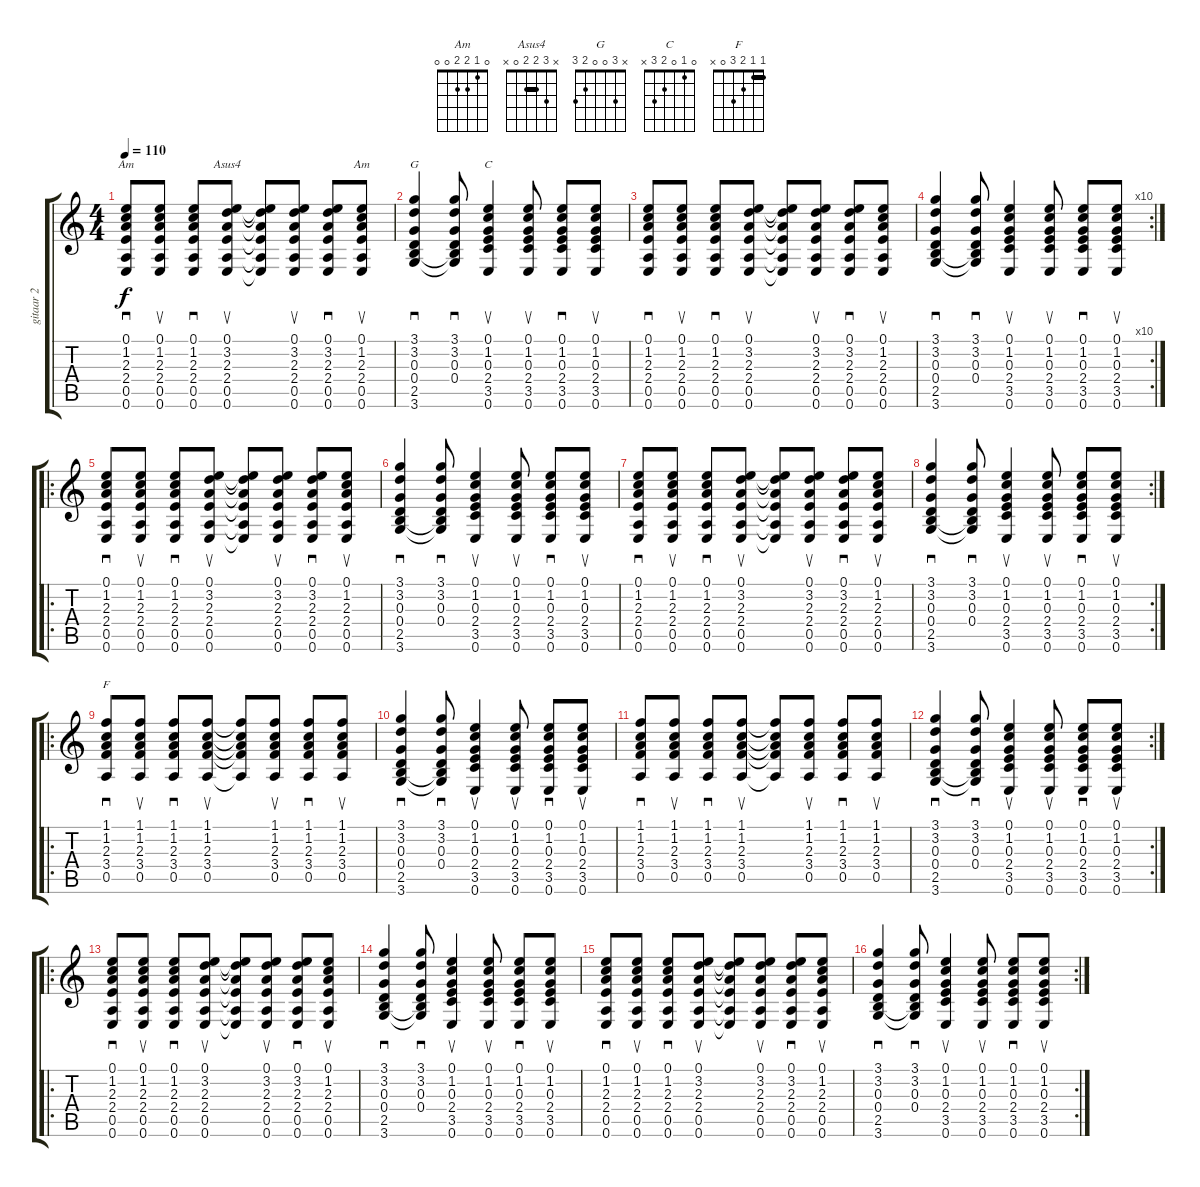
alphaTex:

\track ("gitaar 2" "gitaar 2") {instrument electricguitarjazz}
\staff {score tabs}
\tuning (E4 B3 G3 D3 A2 E2) {hide}
\chord ("Am" x 1 2 2 0 x)
\chord ("Asus4" x 3 2 2 0 x) {barre 2}
\chord ("Am" 0 1 2 2 0 0)
\chord ("G" x 3 0 0 2 3)
\chord ("C" 0 1 0 2 3 x)
\chord ("F" 1 1 2 3 0 x) {barre 1}
\ts (4 4)
\tempo 110
\clef g2
\ks c
(0.1 1.2 2.3 2.4 0.5 0.6).8{sd ch "Am" dy f instrument electricguitarjazz} (0.1 1.2 2.3 2.4 0.5 0.6).8{su} (0.1 1.2 2.3 2.4 0.5 0.6).8{sd} (0.1 3.2 2.3 2.4 0.5 0.6).8{su ch "Asus4"} (0.1{t} 3.2{t} 2.3{t} 2.4{t} 0.5{t} 0.6{t}).8 (0.1 3.2 2.3 2.4 0.5 0.6).8{su} (0.1 3.2 2.3 2.4 0.5 0.6).8{sd} (0.1 1.2 2.3 2.4 0.5 0.6).8{su ch "Am"} |
(3.1 3.2 0.3 0.4 2.5 3.6).4{sd ch "G"} (3.1 3.2 0.3 0.4 2.5{t} 3.6{t}).8{sd} (0.1 1.2 0.3 2.4 3.5 0.6).4{su ch "C"} (0.1 1.2 0.3 2.4 3.5 0.6).8{su} (0.1 1.2 0.3 2.4 3.5 0.6).8{sd} (0.1 1.2 0.3 2.4 3.5 0.6).8{su} |
(0.1 1.2 2.3 2.4 0.5 0.6).8{sd} (0.1 1.2 2.3 2.4 0.5 0.6).8{su} (0.1 1.2 2.3 2.4 0.5 0.6).8{sd} (0.1 3.2 2.3 2.4 0.5 0.6).8{su} (0.1{t} 3.2{t} 2.3{t} 2.4{t} 0.5{t} 0.6{t}).8 (0.1 3.2 2.3 2.4 0.5 0.6).8{su} (0.1 3.2 2.3 2.4 0.5 0.6).8{sd} (0.1 1.2 2.3 2.4 0.5 0.6).8{su} |
\rc 10
(3.1 3.2 0.3 0.4 2.5 3.6).4{sd} (3.1 3.2 0.3 0.4 2.5{t} 3.6{t}).8{sd} (0.1 1.2 0.3 2.4 3.5 0.6).4{su} (0.1 1.2 0.3 2.4 3.5 0.6).8{su} (0.1 1.2 0.3 2.4 3.5 0.6).8{sd} (0.1 1.2 0.3 2.4 3.5 0.6).8{su} |
\ro
(0.1 1.2 2.3 2.4 0.5 0.6).8{sd} (0.1 1.2 2.3 2.4 0.5 0.6).8{su} (0.1 1.2 2.3 2.4 0.5 0.6).8{sd} (0.1 3.2 2.3 2.4 0.5 0.6).8{su} (0.1{t} 3.2{t} 2.3{t} 2.4{t} 0.5{t} 0.6{t}).8 (0.1 3.2 2.3 2.4 0.5 0.6).8{su} (0.1 3.2 2.3 2.4 0.5 0.6).8{sd} (0.1 1.2 2.3 2.4 0.5 0.6).8{su} |
(3.1 3.2 0.3 0.4 2.5 3.6).4{sd} (3.1 3.2 0.3 0.4 2.5{t} 3.6{t}).8{sd} (0.1 1.2 0.3 2.4 3.5 0.6).4{su} (0.1 1.2 0.3 2.4 3.5 0.6).8{su} (0.1 1.2 0.3 2.4 3.5 0.6).8{sd} (0.1 1.2 0.3 2.4 3.5 0.6).8{su} |
(0.1 1.2 2.3 2.4 0.5 0.6).8{sd} (0.1 1.2 2.3 2.4 0.5 0.6).8{su} (0.1 1.2 2.3 2.4 0.5 0.6).8{sd} (0.1 3.2 2.3 2.4 0.5 0.6).8{su} (0.1{t} 3.2{t} 2.3{t} 2.4{t} 0.5{t} 0.6{t}).8 (0.1 3.2 2.3 2.4 0.5 0.6).8{su} (0.1 3.2 2.3 2.4 0.5 0.6).8{sd} (0.1 1.2 2.3 2.4 0.5 0.6).8{su} |
\rc 2
(3.1 3.2 0.3 0.4 2.5 3.6).4{sd} (3.1 3.2 0.3 0.4 2.5{t} 3.6{t}).8{sd} (0.1 1.2 0.3 2.4 3.5 0.6).4{su} (0.1 1.2 0.3 2.4 3.5 0.6).8{su} (0.1 1.2 0.3 2.4 3.5 0.6).8{sd} (0.1 1.2 0.3 2.4 3.5 0.6).8{su} |
\ro
(1.1 1.2 2.3 3.4 0.5).8{sd ch "F"} (1.1 1.2 2.3 3.4 0.5).8{su} (1.1 1.2 2.3 3.4 0.5).8{sd} (1.1 1.2 2.3 3.4 0.5).8{su} (1.1{t} 1.2{t} 2.3{t} 3.4{t} 0.5{t}).8 (1.1 1.2 2.3 3.4 0.5).8{su} (1.1 1.2 2.3 3.4 0.5).8{sd} (1.1 1.2 2.3 3.4 0.5).8{su} |
(3.1 3.2 0.3 0.4 2.5 3.6).4{sd} (3.1 3.2 0.3 0.4 2.5{t} 3.6{t}).8{sd} (0.1 1.2 0.3 2.4 3.5 0.6).4{su} (0.1 1.2 0.3 2.4 3.5 0.6).8{su} (0.1 1.2 0.3 2.4 3.5 0.6).8{sd} (0.1 1.2 0.3 2.4 3.5 0.6).8{su} |
(1.1 1.2 2.3 3.4 0.5).8{sd} (1.1 1.2 2.3 3.4 0.5).8{su} (1.1 1.2 2.3 3.4 0.5).8{sd} (1.1 1.2 2.3 3.4 0.5).8{su} (1.1{t} 1.2{t} 2.3{t} 3.4{t} 0.5{t}).8 (1.1 1.2 2.3 3.4 0.5).8{su} (1.1 1.2 2.3 3.4 0.5).8{sd} (1.1 1.2 2.3 3.4 0.5).8{su} |
\rc 2
(3.1 3.2 0.3 0.4 2.5 3.6).4{sd} (3.1 3.2 0.3 0.4 2.5{t} 3.6{t}).8{sd} (0.1 1.2 0.3 2.4 3.5 0.6).4{su} (0.1 1.2 0.3 2.4 3.5 0.6).8{su} (0.1 1.2 0.3 2.4 3.5 0.6).8{sd} (0.1 1.2 0.3 2.4 3.5 0.6).8{su} |
\ro
(0.1 1.2 2.3 2.4 0.5 0.6).8{sd} (0.1 1.2 2.3 2.4 0.5 0.6).8{su} (0.1 1.2 2.3 2.4 0.5 0.6).8{sd} (0.1 3.2 2.3 2.4 0.5 0.6).8{su} (0.1{t} 3.2{t} 2.3{t} 2.4{t} 0.5{t} 0.6{t}).8 (0.1 3.2 2.3 2.4 0.5 0.6).8{su} (0.1 3.2 2.3 2.4 0.5 0.6).8{sd} (0.1 1.2 2.3 2.4 0.5 0.6).8{su} |
(3.1 3.2 0.3 0.4 2.5 3.6).4{sd} (3.1 3.2 0.3 0.4 2.5{t} 3.6{t}).8{sd} (0.1 1.2 0.3 2.4 3.5 0.6).4{su} (0.1 1.2 0.3 2.4 3.5 0.6).8{su} (0.1 1.2 0.3 2.4 3.5 0.6).8{sd} (0.1 1.2 0.3 2.4 3.5 0.6).8{su} |
(0.1 1.2 2.3 2.4 0.5 0.6).8{sd} (0.1 1.2 2.3 2.4 0.5 0.6).8{su} (0.1 1.2 2.3 2.4 0.5 0.6).8{sd} (0.1 3.2 2.3 2.4 0.5 0.6).8{su} (0.1{t} 3.2{t} 2.3{t} 2.4{t} 0.5{t} 0.6{t}).8 (0.1 3.2 2.3 2.4 0.5 0.6).8{su} (0.1 3.2 2.3 2.4 0.5 0.6).8{sd} (0.1 1.2 2.3 2.4 0.5 0.6).8{su} |
\rc 2
(3.1 3.2 0.3 0.4 2.5 3.6).4{sd} (3.1 3.2 0.3 0.4 2.5{t} 3.6{t}).8{sd} (0.1 1.2 0.3 2.4 3.5 0.6).4{su} (0.1 1.2 0.3 2.4 3.5 0.6).8{su} (0.1 1.2 0.3 2.4 3.5 0.6).8{sd} (0.1 1.2 0.3 2.4 3.5 0.6).8{su}
